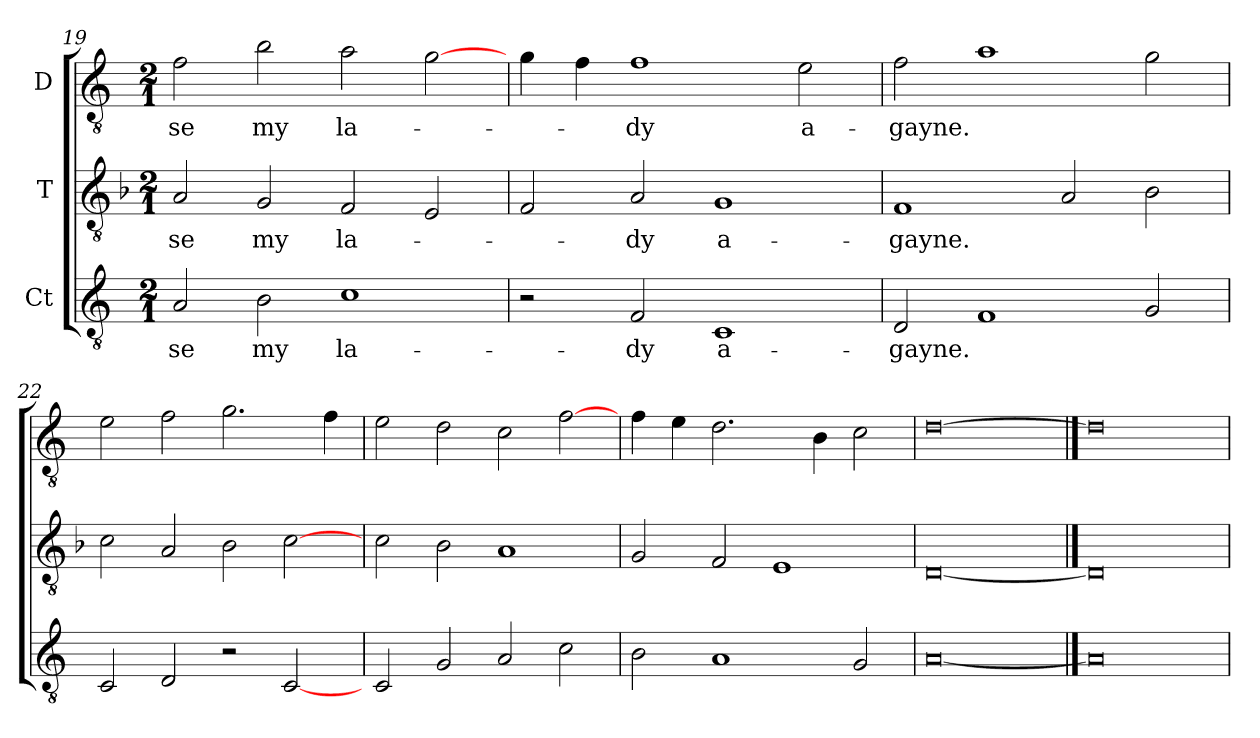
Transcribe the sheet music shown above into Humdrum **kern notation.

**kern	**text	**kern	**text	**kern	**text
*part3	*part3	*part2	*part2	*part1	*part1
*staff3	*staff3	*staff2	*staff2	*staff1	*staff1
*I"Ct	*	*I"T	*	*I"D	*
!!LO:LB:g=z
*clefGv2	*	*clefGv2	*	*clefGv2	*
*ITrd7c12	*	*ITrd7c12	*	*ITrd7c12	*
*k[]	*	*k[b-]	*	*k[]	*
*C:	*	*F:	*	*C:	*
*M2/1	*	*M2/1	*	*M2/1	*
=19	=19	=19	=19	=19	=19
!	!LO:LY:b:color=#000000	!	!	!	!
!	!	!	!LO:LY:b:color=#000000	!	!
!	!	!	!	!	!LO:LY:b:color=#000000
2AAi/	se	2AAi/	se	2Fi\	se
!	!LO:LY:b:color=#000000	!	!	!	!
!	!	!	!LO:LY:b:color=#000000	!	!
!	!	!	!	!	!LO:LY:b:color=#000000
2BBi\	my	2GGi/	my	2Bi\	my
!	!LO:LY:b:color=#000000	!	!	!	!
!	!	!	!LO:LY:b:color=#000000	!	!
!	!	!	!	!	!LO:LY:b:color=#000000
1Ci\	la-	2FFi/	la-	2Ai\	la-
.	.	2EEi/	.	[2Gi\	.
=20	=20	=20	=20	=20	=20
2r	.	2FFi/	.	4Gi\	.
.	.	.	.	4Fi\	.
!	!LO:LY:b:color=#000000	!	!	!	!
!	!	!	!LO:LY:b:color=#000000	!	!
!	!	!	!	!	!LO:LY:b:color=#000000
2FFi/	-dy	2AAi/	-dy	1Fi\	-dy
!	!LO:LY:b:color=#000000	!	!	!	!
!	!	!	!LO:LY:b:color=#000000	!	!
1CCi/	a-	1GGi/	a-	.	.
!	!	!	!	!	!LO:LY:b:color=#000000
.	.	.	.	2Ei\	a-
=21	=21	=21	=21	=21	=21
!	!LO:LY:b:color=#000000	!	!	!	!
!	!	!	!LO:LY:b:color=#000000	!	!
!	!	!	!	!	!LO:LY:b:color=#000000
2DDi/	-gayne.	1FFi/	-gayne.	2Fi\	-gayne.
1FFi/	.	.	.	1Ai\	.
.	.	2AAi/	.	.	.
2GGi/	.	2BB-i\	.	2Gi\	.
=22	=22	=22	=22	=22	=22
2CCi/	.	2Ci\	.	2Ei\	.
2DDi/	.	2AAi/	.	2Fi\	.
2r	.	2BB-i\	.	2.Gi\	.
[2CCi/	.	[2Ci\	.	.	.
.	.	.	.	4Fi\	.
=23	=23	=23	=23	=23	=23
2CCi/	.	2Ci\	.	2Ei\	.
2GGi/	.	2BB-i\	.	2Di\	.
2AAi/	.	1AAi/	.	2Ci\	.
2Ci\	.	.	.	[2Fi\	.
=24	=24	=24	=24	=24	=24
2BBi\	.	2GGi/	.	4Fi\	.
.	.	.	.	4Ei\	.
1AAi/	.	2FFi/	.	2.Di\	.
.	.	1EEi/	.	.	.
.	.	.	.	4BBi\	.
2GGi/	.	.	.	2Ci\	.
=25	=25	=25	=25	=25	=25
[0AAi/	.	[0DDi/	.	[0Di\	.
==26	==26	==26	==26	==26	==26
0AAi/]	.	0DDi/]	.	0Di\]	.
=	=	=	=	=	=
*-	*-	*-	*-	*-	*-
